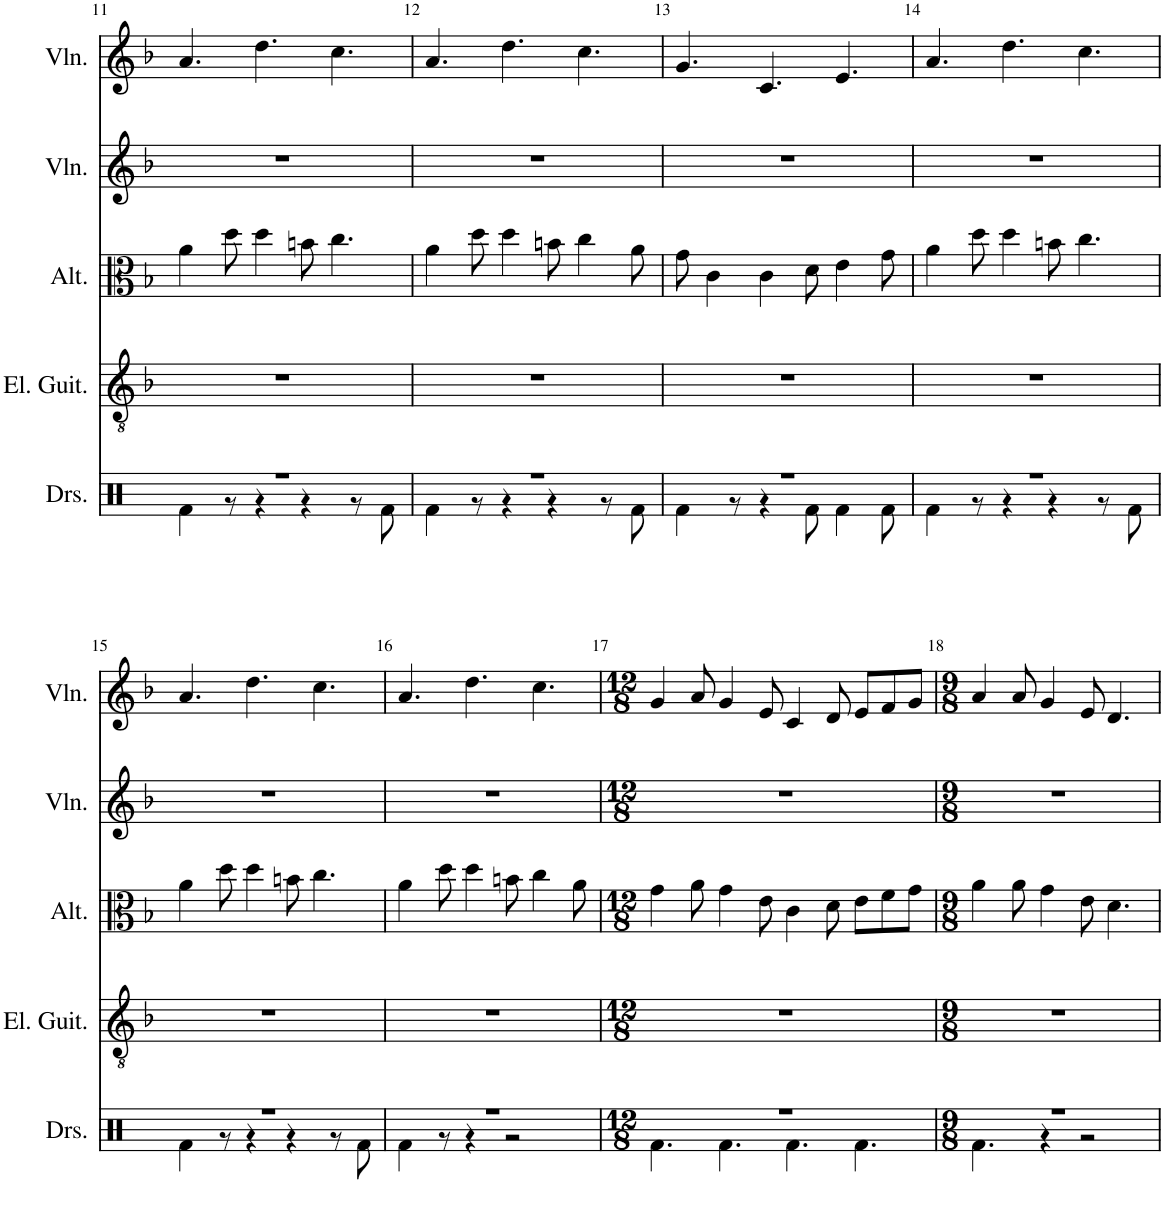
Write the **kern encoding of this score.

**kern	**kern	**kern	**kern	**kern	**kern
*part6	*part5	*part4	*part3	*part2	*part1
*staff6	*staff5	*staff4	*staff3	*staff2	*staff1
*I"Drumset	*I"Electric Guitar	*I"Violoncello	*I"Alto	*I"Violin	*I"Violin
*I'Drs.	*I'El. Guit.	*I'Vc.	*I'Alt.	*I'Vln.	*I'Vln.
!!LO:PB:g=z
*clefX	*clefGv2	*clefF4	*clefC3	*clefG2	*clefG2
*k[]	*k[b-]	*k[b-]	*k[b-]	*k[b-]	*k[b-]
*M9/8	*M9/8	*M9/8	*M9/8	*M9/8	*M9/8
=11	=11	=11	=11	=11	=11
*^	*	*	*	*	*
8%9r	4Rf\	8%9r	4.AA	4a\	8%9r	4.a/
.	8r	.	.	8dd\	.	.
.	4r	.	4.D	4dd\	.	4.dd\
.	4r	.	.	8bn\	.	.
.	.	.	4.C	4.cc\	.	4.cc\
.	8r	.	.	.	.	.
.	8Rf\	.	.	.	.	.
=12	=12	=12	=12	=12	=12	=12
8%9r	4Rf\	8%9r	4.AA	4a\	8%9r	4.a/
.	8r	.	.	8dd\	.	.
.	4r	.	4.D	4dd\	.	4.dd\
.	4r	.	.	8bn\	.	.
.	.	.	4.C	4cc\	.	4.cc\
.	8r	.	.	.	.	.
.	8Rf\	.	.	8a\	.	.
=13	=13	=13	=13	=13	=13	=13
8%9r	4Rf\	8%9r	4.GG	8g\	8%9r	4.g/
.	.	.	.	4c\	.	.
.	8r	.	.	.	.	.
.	4r	.	4.CC	4c\	.	4.c/
.	8Rf\	.	.	8d\	.	.
.	4Rf\	.	4.EE	4e\	.	4.e/
.	8Rf\	.	.	8g\	.	.
=14	=14	=14	=14	=14	=14	=14
8%9r	4Rf\	8%9r	4.AA	4a\	8%9r	4.a/
.	8r	.	.	8dd\	.	.
.	4r	.	4.D	4dd\	.	4.dd\
.	4r	.	.	8bn\	.	.
.	.	.	4.C	4.cc\	.	4.cc\
.	8r	.	.	.	.	.
.	8Rf\	.	.	.	.	.
!!LO:LB:g=z
=15	=15	=15	=15	=15	=15	=15
8%9r	4Rf\	8%9r	4.AA	4a\	8%9r	4.a/
.	8r	.	.	8dd\	.	.
.	4r	.	4.D	4dd\	.	4.dd\
.	4r	.	.	8bn\	.	.
.	.	.	4.C	4.cc\	.	4.cc\
.	8r	.	.	.	.	.
.	8Rf\	.	.	.	.	.
=16	=16	=16	=16	=16	=16	=16
8%9r	4Rf\	8%9r	4.AA	4a\	8%9r	4.a/
.	8r	.	.	8dd\	.	.
.	4r	.	4.D	4dd\	.	4.dd\
.	2r	.	.	8bn\	.	.
.	.	.	4.C	4cc\	.	4.cc\
.	.	.	.	8a\	.	.
=17	=17	=17	=17	=17	=17	=17
*M12/8	*	*M12/8	*M12/8	*M12/8	*M12/8	*M12/8
1.r	4.Rf\	1.r	4.GG	4g\	1.r	4g/
.	.	.	.	8a\	.	8a/
.	4.Rf\	.	4.GG	4g\	.	4g/
.	.	.	.	8e\	.	8e/
.	4.Rf\	.	4.CC	4c\	.	4c/
.	.	.	.	8d\	.	8d/
.	4.Rf\	.	4.GG	8e\L	.	8e/L
.	.	.	.	8f\	.	8f/
.	.	.	.	8g\J	.	8g/J
=18	=18	=18	=18	=18	=18	=18
*M9/8	*	*M9/8	*M9/8	*M9/8	*M9/8	*M9/8
8%9r	4.Rf\	8%9r	4AA	4a\	8%9r	4a/
.	.	.	8AA	8a\	.	8a/
.	4r	.	4GG	4g\	.	4g/
.	2r	.	8EE	8e\	.	8e/
.	.	.	4.DD	4.d\	.	4.d/
*v	*v	*	*	*	*	*
=	=	=	=	=	=
*-	*-	*-	*-	*-	*-
